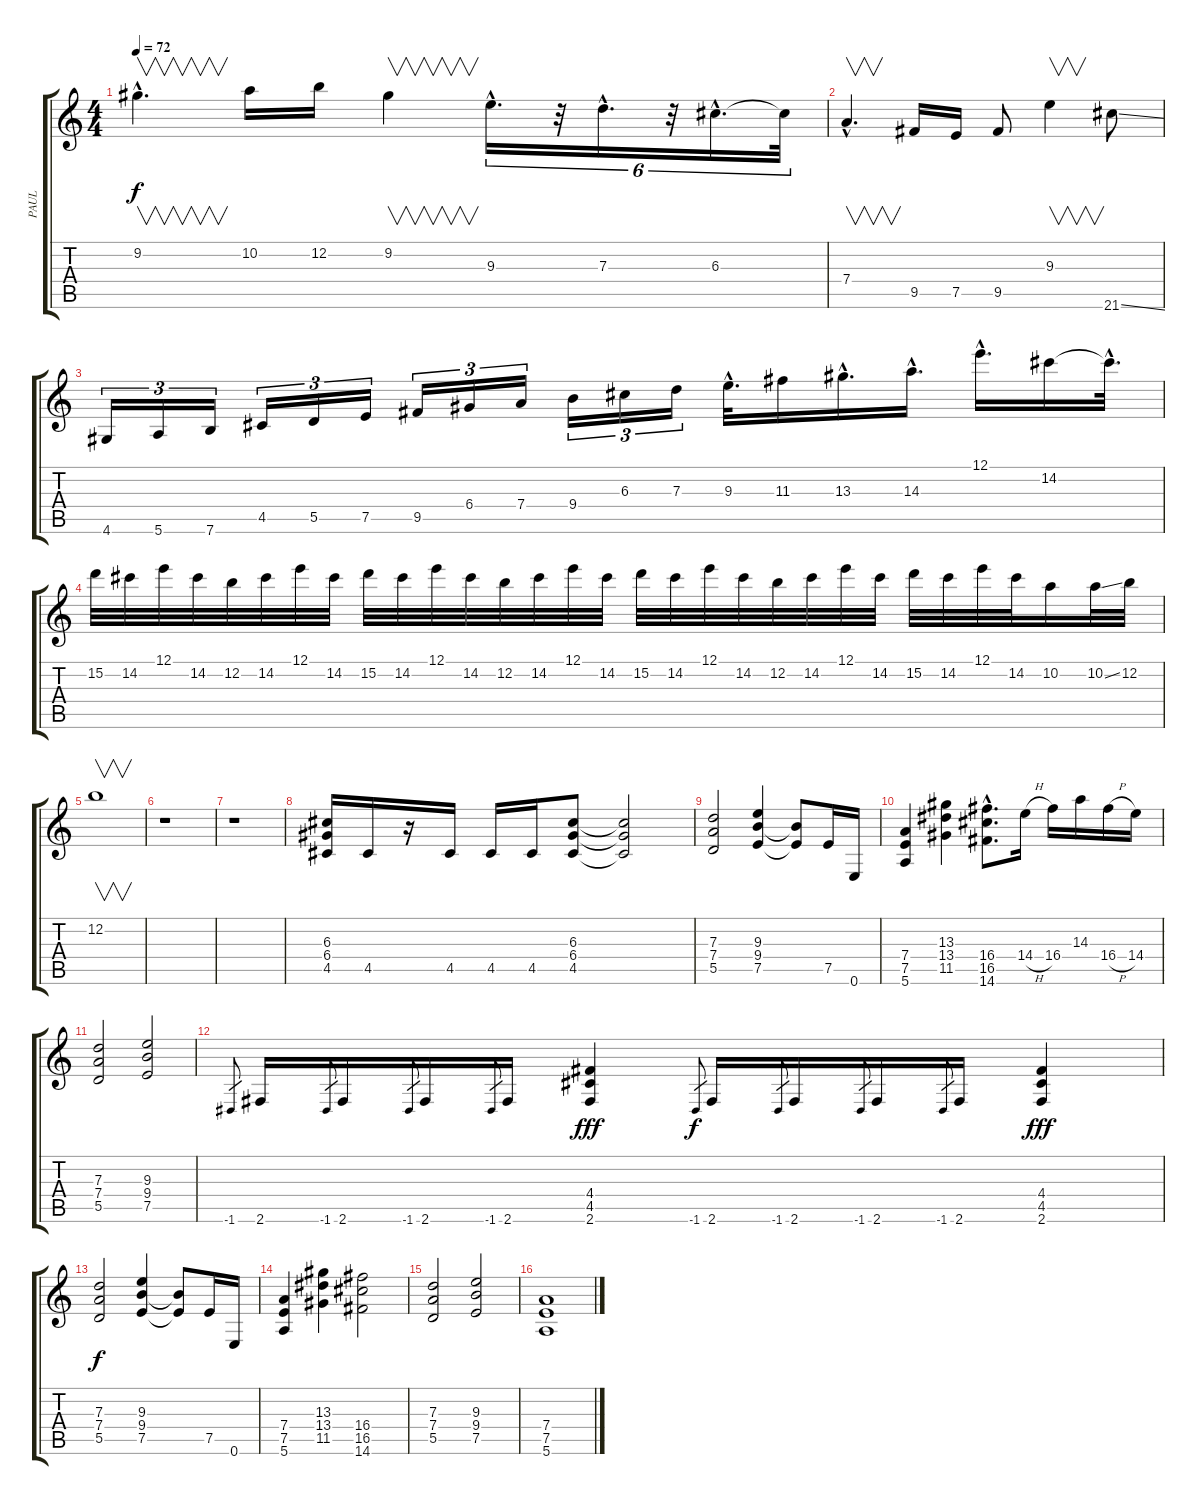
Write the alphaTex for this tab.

\track ("PAUL" "PAUL") {instrument overdrivenguitar}
\staff {score tabs}
\tuning (E4 B3 G3 D3 A2 E2) {hide}
\ts (4 4)
\tempo 72
\clef g2
\ks c
9.2{hac}.4{v d dy f} 10.2.16 12.2.16 9.2.4{v} 9.3{hac}.16{d tu (6 4)} r.32{tu (6 4)} 7.3{hac}.16{d tu (6 4)} r.32{tu (6 4)} 6.3{hac}.16{d tu (6 4)} 6.3{t}.32{tu (6 4)} |
7.4{hac}.4{v d} 9.5.16 7.5.16 9.5.8 9.3.4{v} 21.6{ss}.8 |
4.6.16{tu (3 2)} 5.6.16{tu (3 2)} 7.6.16{tu (3 2)} 4.5.16{tu (3 2)} 5.5.16{tu (3 2)} 7.5.16{tu (3 2)} 9.5.16{tu (3 2)} 6.4.16{tu (3 2)} 7.4.16{tu (3 2)} 9.4.16{tu (3 2)} 6.3.16{tu (3 2)} 7.3.16{tu (3 2)} 9.3{hac}.32{d} 11.3.16 13.3{hac}.16{d} 14.3{hac}.16{d} 12.1{hac}.16{d} 14.2.16 14.2{hac t}.32{d} |
15.2.32 14.2.32 12.1.32 14.2.32 12.2.32 14.2.32 12.1.32 14.2.32 15.2.32 14.2.32 12.1.32 14.2.32 12.2.32 14.2.32 12.1.32 14.2.32 15.2.32 14.2.32 12.1.32 14.2.32 12.2.32 14.2.32 12.1.32 14.2.32 15.2.32 14.2.32 12.1.32 14.2.32 10.2.16 10.2{ss}.32 12.2.32 |
12.2.1{v} |
r.1 |
r.1 |
(6.3 6.4 4.5).16 4.5.16 r.16 4.5.16 4.5.16 4.5.16 (6.3 6.4 4.5).8 (6.3{t} 6.4{t} 4.5{t}).2 |
(7.3 7.4 5.5).2 (9.3 9.4 7.5).4 (9.4{t} 7.5{t}).8 7.5.16 0.6.16 |
(7.4 7.5 5.6).4 (13.3 13.4 11.5).4 (16.4{hac} 16.5{hac} 14.6{hac}).8{d} 14.4{h}.16 16.4.16 14.3.16 16.4{h}.16 14.4.16 |
(7.3 7.4 5.5).2 (9.3 9.4 7.5).2 |
-1.6.8{gr} 2.6.16 -1.6.8{gr} 2.6.16 -1.6.8{gr} 2.6.16 -1.6.8{gr} 2.6.16 (4.4 4.5 2.6).4{dy fff} -1.6.8{gr dy f} 2.6.16 -1.6.8{gr} 2.6.16 -1.6.8{gr} 2.6.16 -1.6.8{gr} 2.6.16 (4.4 4.5 2.6).4{dy fff} |
(7.3 7.4 5.5).2{dy f} (9.3 9.4 7.5).4 (9.4{t} 7.5{t}).8 7.5.16 0.6.16 |
(7.4 7.5 5.6).4 (13.3 13.4 11.5).4 (16.4 16.5 14.6).2 |
(7.3 7.4 5.5).2 (9.3 9.4 7.5).2 |
(7.4 7.5 5.6).1
